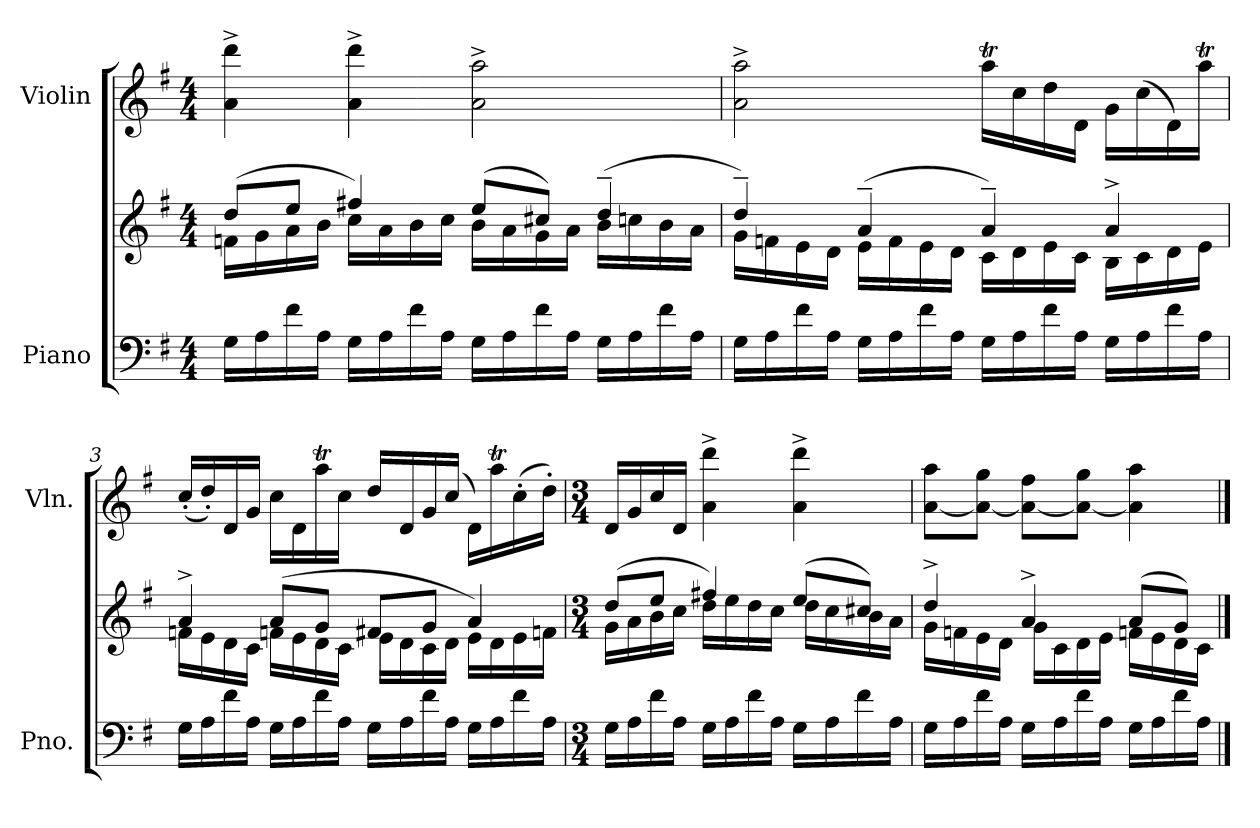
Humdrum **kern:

**kern	**kern	**kern
*part2	*part2	*part1
*staff3	*staff2	*staff1
*I"Piano	*	*I"Violin
*I'Pno.	*	*I'Vln.
*clefF4	*clefG2	*clefG2
*k[f#]	*k[f#]	*k[f#]
*G:	*G:	*G:
*M4/4	*M4/4	*M4/4
=1	=1	=1
*	*^	*
16GLL	(8ddL	16fnLL	4a^ 4ddd^
16A	.	16g	.
16f#	8eeJ	16a	.
16AJJ	.	16bJJ	.
16GLL	4ff#X)	16ccLL	4a^ 4ddd^
16A	.	16a	.
16f#	.	16b	.
16AJJ	.	16ccJJ	.
16GLL	(8eeL	16bLL	2a^ 2aa^
16A	.	16a	.
16f#	8cc#XJ)	16g	.
16AJJ	.	16aJJ	.
16GLL	(4dd~	16bLL	.
16A	.	16ccn	.
16f#	.	16b	.
16AJJ	.	16aJJ	.
=2	=2	=2	=2
16GLL	4dd~)	16gLL	2a^ 2aa^
16A	.	16fn	.
16f#	.	16e	.
16AJJ	.	16dJJ	.
16GLL	(4a~	16eLL	.
16A	.	16f	.
16f#	.	16e	.
16AJJ	.	16dJJ	.
16GLL	4a~)	16cLL	16aaTLL
16A	.	16d	16cc
16f#	.	16e	16dd
16AJJ	.	16cJJ	16dJJ
16GLL	4a^	16BLL	16gLL
16A	.	16c	(16cc
16f#	.	16d	16d)
16AJJ	.	16eJJ	16aaTJJ
=3	=3	=3	=3
16GLL	4a^	16fnLL	(16cc'LL
16A	.	16e	16dd')
16f#	.	16d	16d
16AJJ	.	16cJJ	16gJJ
16GLL	(8aL	16fnLL	16ccLL
16A	.	16e	16d
16f#	8gJ	16d	16aaT
16AJJ	.	16cJJ	16ccJJ
16GLL	8f#XL	16eLL	16ddLL
16A	.	16d	16d
16f#	8gJ	16c	16g
16AJJ	.	16dJJ	(16ccJJ
16GLL	4a)	16eLL	16dLL)
16A	.	16d	16aaT
16f#	.	16e	(16cc'
16AJJ	.	16fnJJ	16dd'JJ)
=4	=4	=4	=4
*M3/4	*M3/4	*	*M3/4
16GLL	(8ddL	16gLL	16dLL
16A	.	16a	16g
16f#	8eeJ	16b	16cc
16AJJ	.	16ccJJ	16dJJ
16GLL	4ff#X)	16ddLL	4a^ 4ddd^
16A	.	16ee	.
16f#	.	16dd	.
16AJJ	.	16ccJJ	.
16GLL	(8eeL	16ddLL	4a^ 4ddd^
16A	.	16cc	.
16f#	8cc#XJ)	16b	.
16AJJ	.	16aJJ	.
=5	=5	=5	=5
16GLL	4dd^	16gLL	[8a 8aaL
16A	.	16fn	.
16f#	.	16e	8a_ 8ggJ
16AJJ	.	16dJJ	.
16GLL	4a^	16gLL	8a_ 8ff#L
16A	.	16c	.
16f#	.	16d	8a_ 8ggJ
16AJJ	.	16eJJ	.
16GLL	(8aL	16fnLL	4a] 4aa
16A	.	16e	.
16f#	8gJ)	16d	.
16AJJ	.	16cJJ	.
*	*v	*v	*
==	==	==
*-	*-	*-
